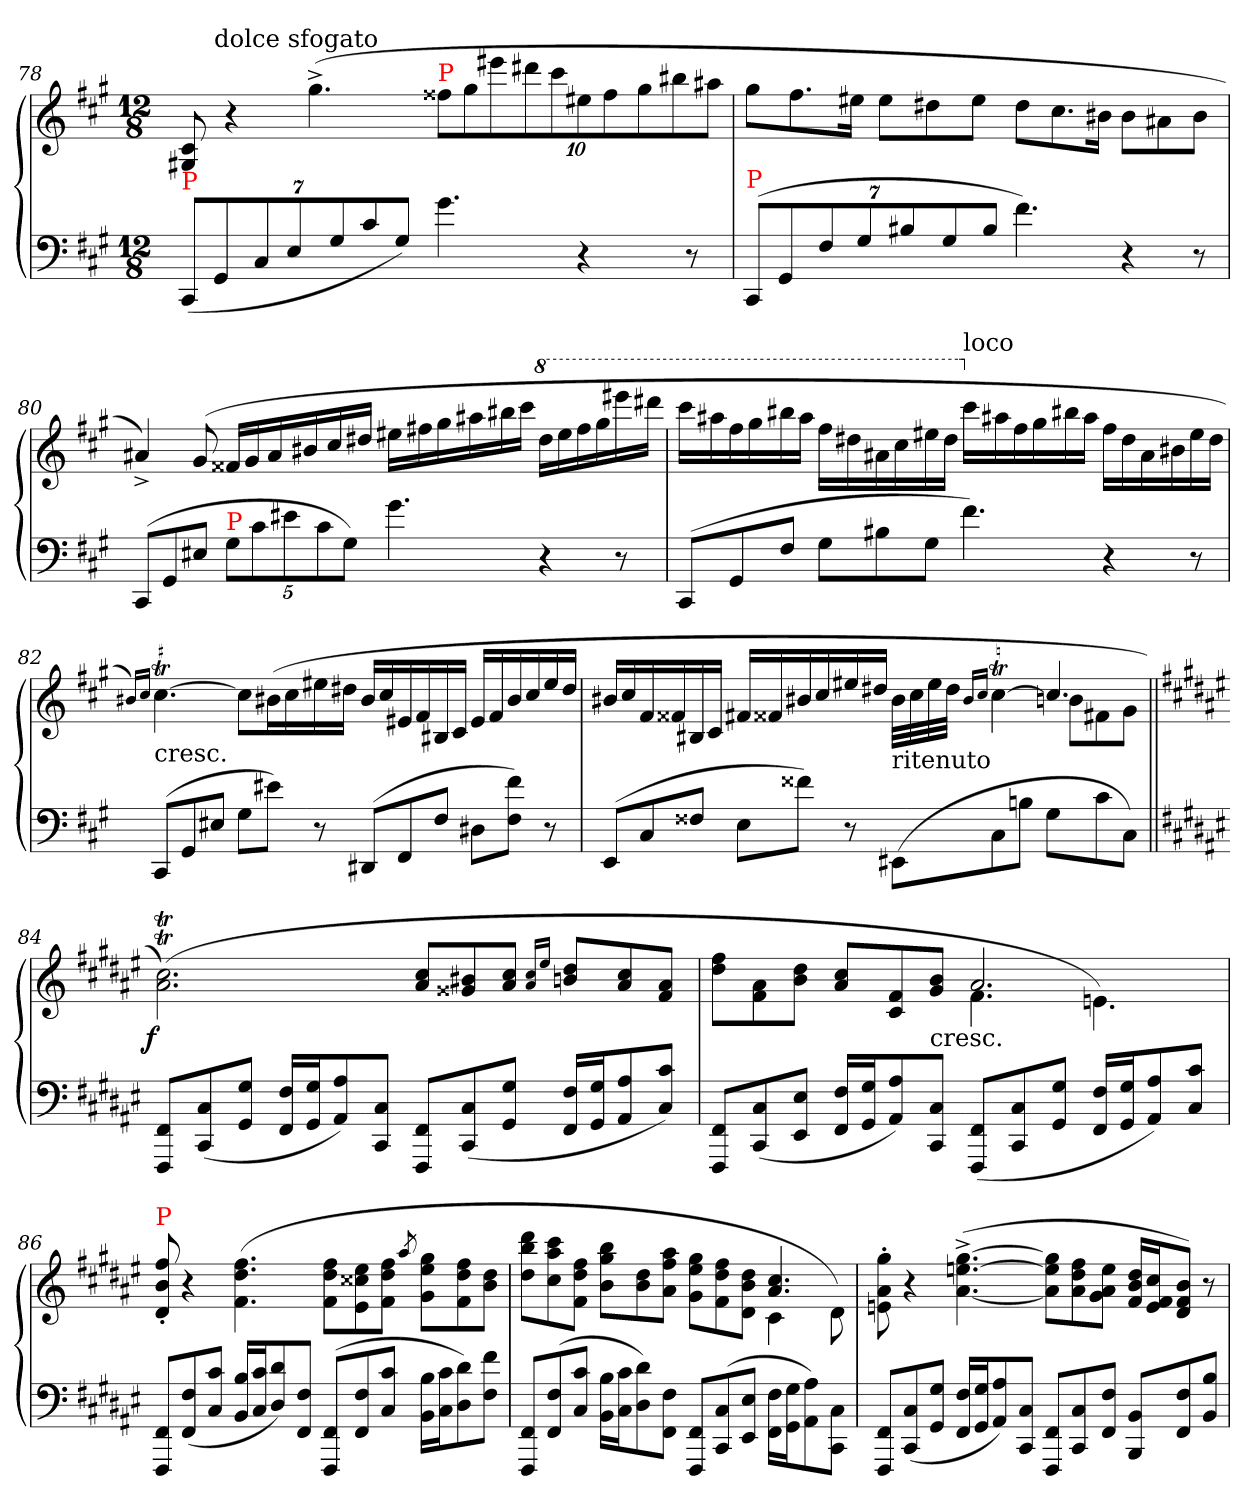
**kern	**kern	**dynam
*part1	*part1	*part1
*staff2	*staff1	*staff1/2
*clefF4	*clefG2	*
*k[f#c#g#]	*k[f#c#g#]	*
*M12/8	*M12/8	*
*Xbrackettup	*	*
=78	=78	=78
!LO:TX:a:color=red:t=P	!	!
*	*^	*
(28%3CC#LL	8c#/ 8G#X/	14.ryy	.
!	!	!LO:TX:a:t=dolce sfogato	!
28%3GG#	.	7%4ryy	.
.	4r	.	.
28%3C#	.	.	.
28%3E	.	.	.
.	(>4.gg#^<	.	.
28%3G#	.	.	.
28%3c#	.	.	.
28%3G#JJ)	.	.	.
.	.	7%4ryy	.
*	*Xbrackettup	*	*
!	!LO:TX:a:color=red:t=P	!	!
4.g#	40%3ff##XLL	.	.
.	40%3gg#	.	.
.	40%3eee#X	.	.
.	40%3ddd#X	.	.
.	40%3ccc#	.	.
4r	40%3ee#X	.	.
.	40%3ff##	.	.
.	.	7..ryy	.
.	40%3gg#	.	.
.	40%3bb#X	.	.
8r	.	.	.
.	40%3aa#XJJ	.	.
=79	=79	=79	=79
!LO:TX:a:color=red:t=P	!	!	!
*	*v	*v	*
(28%3CC#LL	8gg#L	.
28%3GG#	.	.
.	8.ff#	.
28%3F#	.	.
.	16ee#XJk	.
28%3G#	.	.
.	8ee#L	.
28%3B#X	.	.
.	8dd#X	.
28%3G#	.	.
.	8ee#J	.
28%3B#JJ	.	.
4.f#)	8dd#L	.
.	8.cc#	.
.	16b#XJk	.
4r	8b#\L	.
.	8a#X\	.
8r	8b#\J	.
=80	=80	=80
(8CC#L	4a#X^)	.
8GG#	.	.
8E#XJ	(>8g#	.
!LO:TX:a:color=red:t=P	!	!
40%3G#LL	16f##XLL	.
.	16g#	.
40%3c#	.	.
.	16a#	.
40%3e#X	.	.
.	16b#X	.
40%3c#	.	.
.	16cc#	.
40%3G#JJ)	.	.
.	16dd#XJJ	.
4.g#	16ee#XLL	.
.	16ff#X	.
.	16gg#	.
.	16aa#X	.
.	16bb#X	.
.	16ccc#JJ	.
*	*8va	*
4r	16ddd#LL	.
.	16eee#	.
.	16fff#	.
.	16ggg#	.
8r	16eeee#X	.
.	16dddd#XJJ	.
=81	=81	=81
(8CC#L	16cccc#LL	.
.	16aaa#X	.
8GG#	16fff#	.
.	16ggg#	.
8F#J	16bbb#X	.
.	16aaa#JJ	.
8G#L	16fff#LL	.
.	16ddd#X	.
8B#X	16aa#X	.
.	16ccc#	.
8G#J	16eee#X	.
.	16ddd#JJ	.
*	*X8va	*
!	!LO:TX:a:t=loco	!
4.f#)	16ccc#LL	.
.	16aa#X	.
.	16ff#	.
.	16gg#	.
.	16bb#X	.
.	16aa#JJ	.
4r	16ff#LL	.
.	16dd#	.
.	16a#	.
.	16b#X	.
8r	16ee#	.
.	16dd#JJ	.
=82	=82	=82
.	16qqb#X/LL)	.
.	16qqcc#/JJ	.
!	!LO:TX:c:t=cresc.	!
!	!LO:TR:acc=#	!
(8CC#L	[4.cc#T	.
8GG#	.	.
8E#XJ	.	.
8G#L	8cc#L]	.
8e#XJ)	(16b#XL	.
.	16cc#	.
8r	16ee#X	.
.	16dd#XJJ	.
(>8DD#XL	16b#LL	.
.	16cc#	.
8FF#	16e#X	.
.	16f#	.
8F#J	16B#X	.
.	16c#JJ	.
8D#XL	16e#LL	.
.	16f#	.
8f# 8F#J)	16b#	.
.	16cc#	.
8r	16ee#	.
.	16dd#JJ	.
=83	=83	=83
*	*^	*
(8EEL	16b#XLL	2.ryy	.
.	16cc#	.	.
8C#	16f#	.	.
.	16f##X	.	.
8F##XJ	16B#X	.	.
.	16c#JJ	.	.
8EL	16f#X/LL	.	.
.	16f##X/	.	.
8f##XJ)	16b#X/	.	.
.	16cc#/	.	.
8r	16ee#X/	.	.
.	16dd#X/JJ	.	.
!	!LO:TX:b:t=ritenuto	!	!
(8EE#X\L	32b#\LLL	4.ryy	.
.	32cc#\	.	.
.	32ee#\	.	.
.	32dd#\JJJ	.	.
.	16qqb#/LL	.	.
.	16qqcc#/JJ	.	.
8C#\	[4cc#t	.	.
8Bn\J	.	.	.
8G#L	4.cc#]	8bnL	.
8c#	.	8f#	.
8C#J)	.	8g#J	.
*	*v	*v	*
=84||	=84||	=84||
*k[f#c#g#d#a#e#]	*k[f#c#g#d#a#e#]	*
*	*^	*
!	!LO:TX:a:B:t=Tempo primo.	!	!
!	!LO:TX:b:color=red:t=P	!	!
!	!LO:N:vis=2	!	!LO:DY:rj
*	*v	*v	*
8FF# 8FFF#L	(2.cc#T< 2.a#T<)	f
(8C# 8CC#	.	.
8G# 8GG#J	.	.
16F# 16FF#LL	.	.
16G# 16GG#J	.	.
8A# 8AA#)	.	.
8C# 8CC#J	.	.
8FF# 8FFF#L	8cc# 8a#L	.
(<8C# 8CC#	8b#X 8g##X	.
8G# 8GG#J	8cc# 8a#J	.
.	16qqcc#/ 16qqa#/LL	.
.	16qqee#/JJ	.
16F#/ 16FF#/LL	8dd# 8bnL	.
16G#/ 16GG#/J	.	.
8A#/ 8AA#/	8cc# 8a#	.
8c#/ 8C#/J)	8a# 8f#J	.
=85	=85	=85
*	*^	*
8FF# 8FFF#L	8ff#\ 8dd#\L	2.ryy	.
(8C# 8CC#	8a#\ 8f#\	.	.
8E# 8EE#J	8dd#\ 8b\J	.	.
16F# 16FF#LL	8cc# 8a#L	.	.
16G# 16GG#J	.	.	.
8A# 8AA#)	8f# 8c#	.	.
!	!LO:TX:c:t=cresc.	!	!
8C# 8CC#J	8b 8g#J	.	.
(<8FF# 8FFF#L	2.a#	4.f#	.
8C# 8CC#	.	.	.
8G# 8GG#J	.	.	.
16F#/ 16FF#/LL	.	4.en)	.
16G#/ 16GG#/J	.	.	.
8A#/ 8AA#/)	.	.	.
8c#/ 8C#/J	.	.	.
*	*v	*v	*
=86	=86	=86
!	!LO:TX:a:color=red:t=P	!
8FF# 8FFF#L	8ff#'> 8b'> 8d#'>	.
(<8F# 8FF#	4r	.
8c# 8C#J	.	.
16B/ 16BB/LL	(4.ff# 4.dd# 4.f#	.
16c#/ 16C#/J	.	.
8d#/ 8D#/)	.	.
8F#/ 8FF#/J	.	.
(<8FF# 8FFF#L	8ff# 8dd# 8f#L	.
8F# 8FF#	8ee# 8cc##X 8e#	.
8c# 8C#J	8ff# 8dd# 8f#J	.
.	8qaa#/	.
16B 16BBLL	8gg# 8ee# 8g#L	.
16c# 16C#J	.	.
8d# 8D#)	8ff# 8dd# 8f#	.
8f# 8F#J	8dd# 8bJ	.
=87	=87	=87
*	*^	*
8FF# 8FFF#L	8ddd# 8bb 8dd#L	4.ryy	.
(<8F# 8FF#	8ccc# 8aa# 8cc#	.	.
8c# 8C#J	8ff# 8dd# 8f#J	.	.
16B 16BBLL	8bb 8gg# 8bL	4.ryy	.
16c# 16C#J	.	.	.
8d# 8D#)	8dd# 8b	.	.
8F# 8FF#J	8aa# 8ff# 8a#J	.	.
8FF# 8FFF#L	8gg# 8ee# 8g#L	4.ryy	.
(<8C# 8CC#	8ff# 8dd# 8f#	.	.
8E# 8EE#J	8dd# 8b 8d#J	.	.
16F#\ 16FF#\LL	4.cc# 4.a#	4c#	.
16G#\ 16GG#\J	.	.	.
8A#\ 8AA#\)	.	.	.
8C#\ 8CC#\J	.	8d#)	.
=88	=88	=88	=88
!	!LO:TX:a:color=red:t=P	!	!
*	*v	*v	*
8FF# 8FFF#L	8gg#'> 8a#'> 8en'>	.
(8C# 8CC#	4r	.
8G# 8GG#J	.	.
16F# 16FF#LL	([4.gg#^> [4.een^> [4.a#^>	.
16G# 16GG#J	.	.
8A# 8AA#)	.	.
8C# 8CC#J	.	.
8FF# 8FFF#L	8gg#] 8ee] 8a#]L	.
8C# 8CC#	8ff# 8dd# 8a#	.
8F# 8FF#J	8ee 8a# 8g#J	.
8BB 8BBBL	16dd# 16b 16f#LL	.
.	16cc# 16f# 16eJ	.
8F# 8FF#	8b 8f# 8d#J)	.
8B 8BBJ	8r	.
=	=	=
*-	*-	*-
